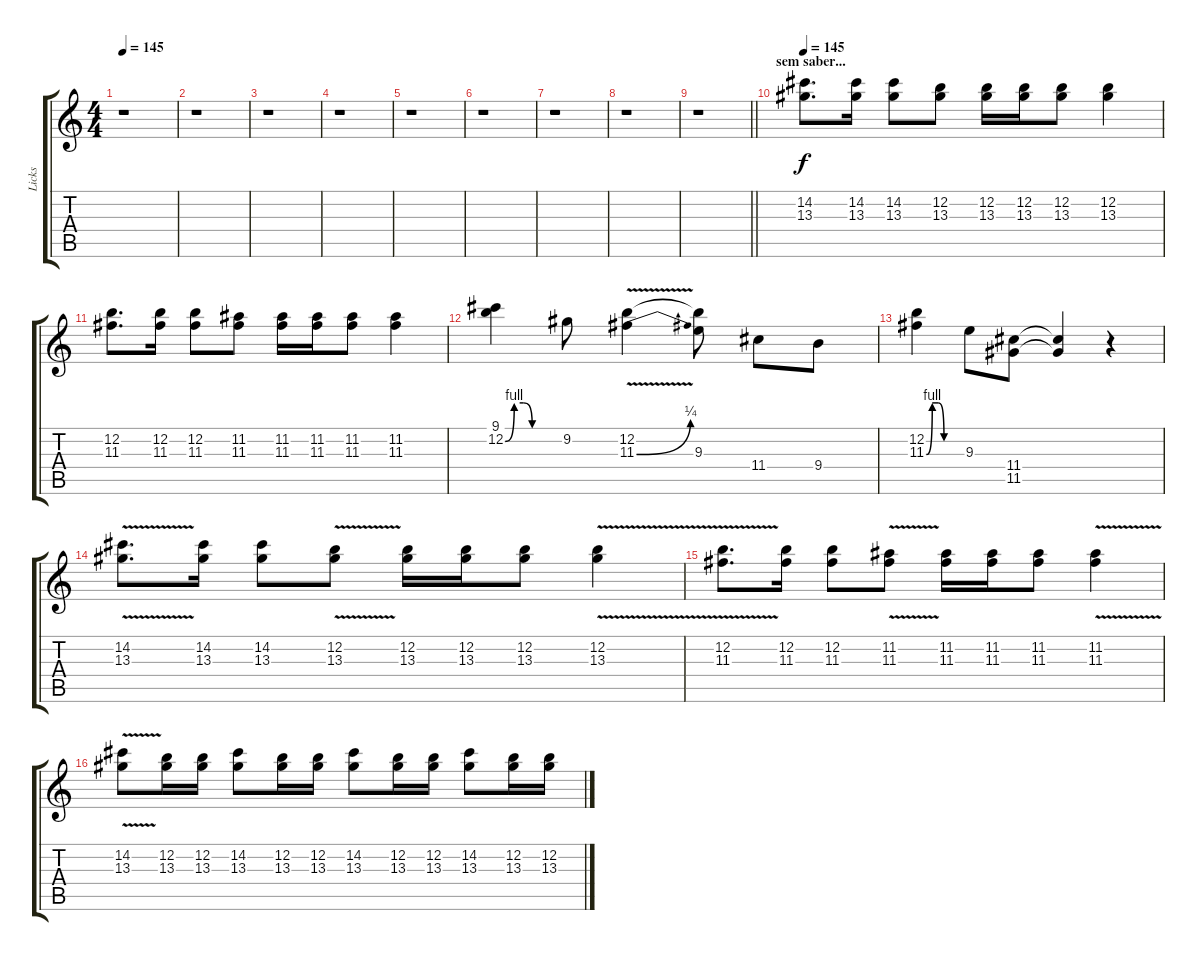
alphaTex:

\track ("Licks" "Licks") {instrument electricguitarclean}
\staff {score tabs}
\tuning (E4 B3 G3 D3 A2 E2) {hide}
\ts (4 4)
\tempo 145
\clef g2
\ks c
r.1{dy f} |
r.1 |
r.1 |
r.1 |
r.1 |
r.1 |
r.1 |
r.1 |
\barLineRight lightlight
r.1 |
\section ("" "sem saber...")
\tempo 145
(14.2 13.3).8{d} (14.2 13.3).16 (14.2 13.3).8 (12.2 13.3).8 (12.2 13.3).16 (12.2 13.3).16 (12.2 13.3).8 (12.2 13.3).4 |
(12.2 11.3).8{d} (12.2 11.3).16 (12.2 11.3).8 (11.2 11.3).8 (11.2 11.3).16 (11.2 11.3).16 (11.2 11.3).8 (11.2 11.3).4 |
(9.1 12.2{be (custom 0 0 10 4 20 4 30 0 60 0)}).4 9.2.8 (12.2 11.3{be (bend 0 0 60 1) v}).4 (12.2{t} 9.3).8 11.4.8 9.4.8 |
(12.2 11.3{be (custom 0 0 10 4 20 4 30 0 60 0)}).4 9.3.8 (11.4 11.5).8 (11.4{t} 11.5{t}).4 r.4 |
(14.2{v} 13.3{v}).8{d} (14.2 13.3).16 (14.2 13.3).8 (12.2{v} 13.3{v}).8 (12.2 13.3).16 (12.2 13.3).16 (12.2 13.3).8 (12.2{v} 13.3{v}).4 |
(12.2{v} 11.3{v}).8{d} (12.2 11.3).16 (12.2 11.3).8 (11.2{v} 11.3{v}).8 (11.2 11.3).16 (11.2 11.3).16 (11.2 11.3).8 (11.2{v} 11.3{v}).4 |
(14.2{v} 13.3{v}).8 (12.2 13.3).16 (12.2 13.3).16 (14.2 13.3).8 (12.2 13.3).16 (12.2 13.3).16 (14.2 13.3).8 (12.2 13.3).16 (12.2 13.3).16 (14.2 13.3).8 (12.2 13.3).16 (12.2 13.3).16
